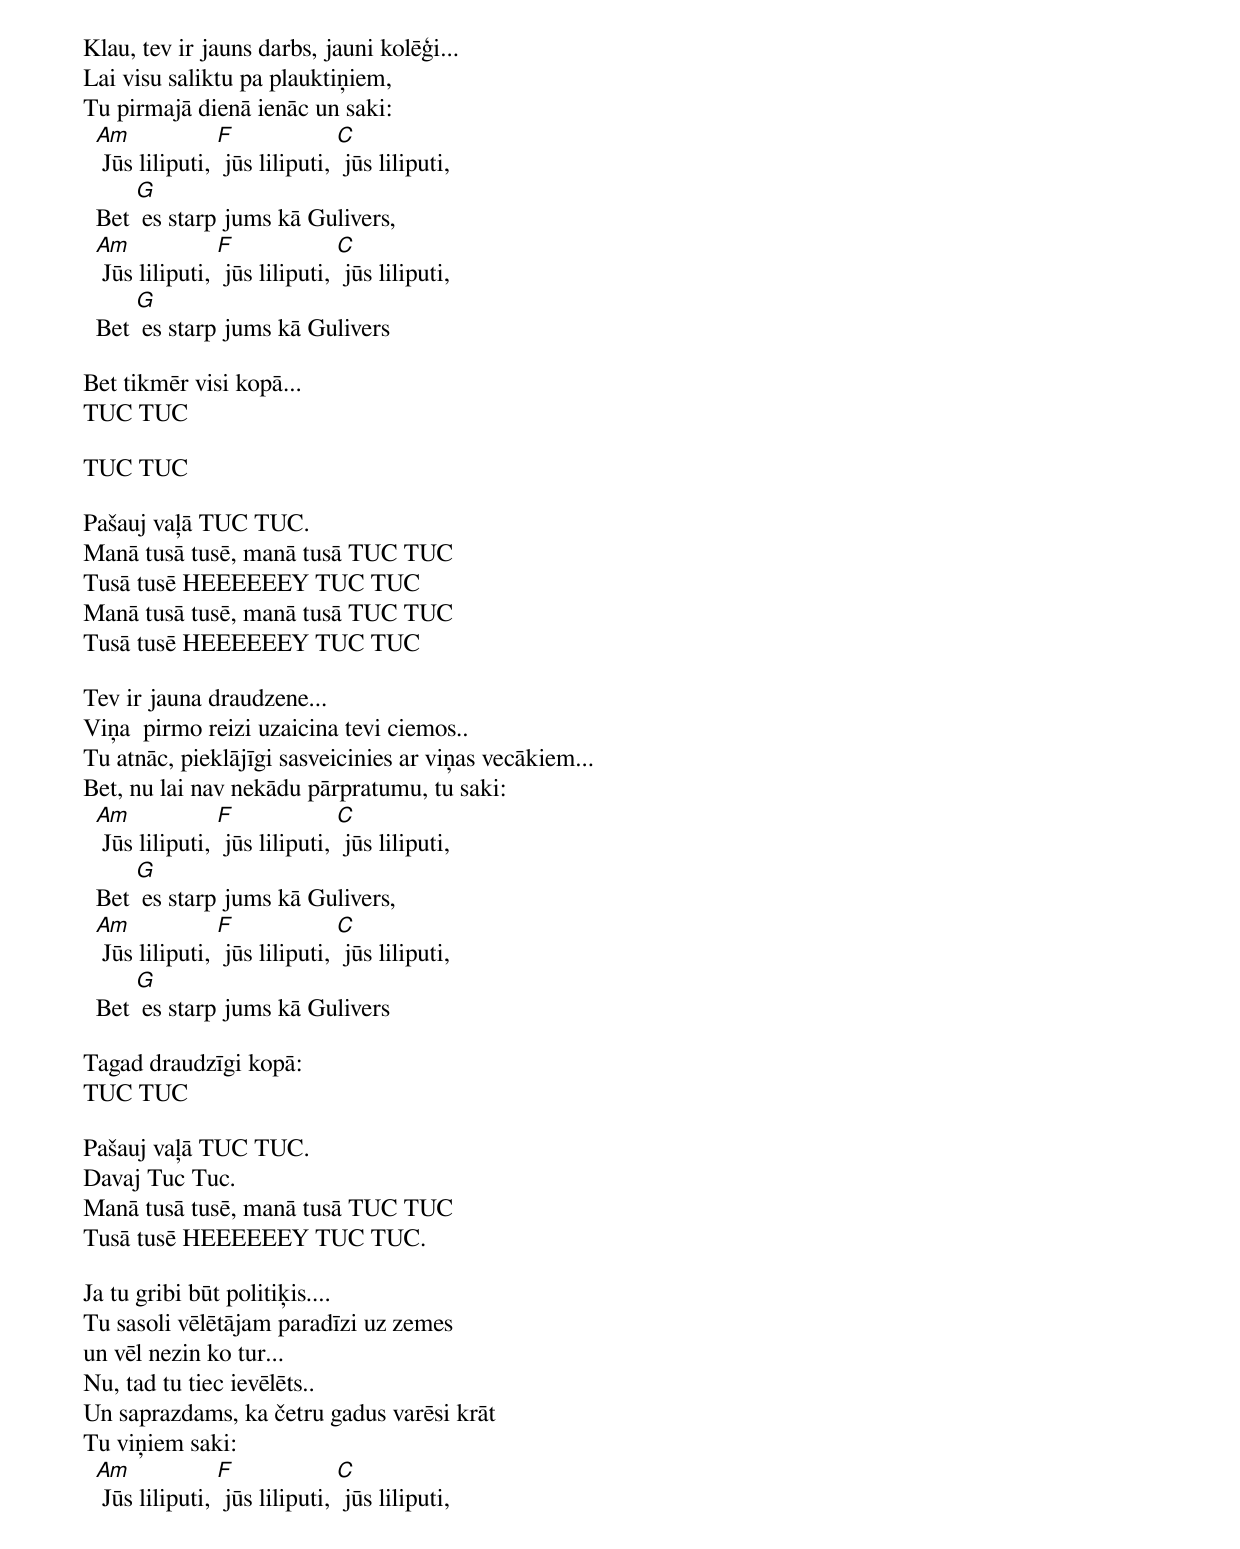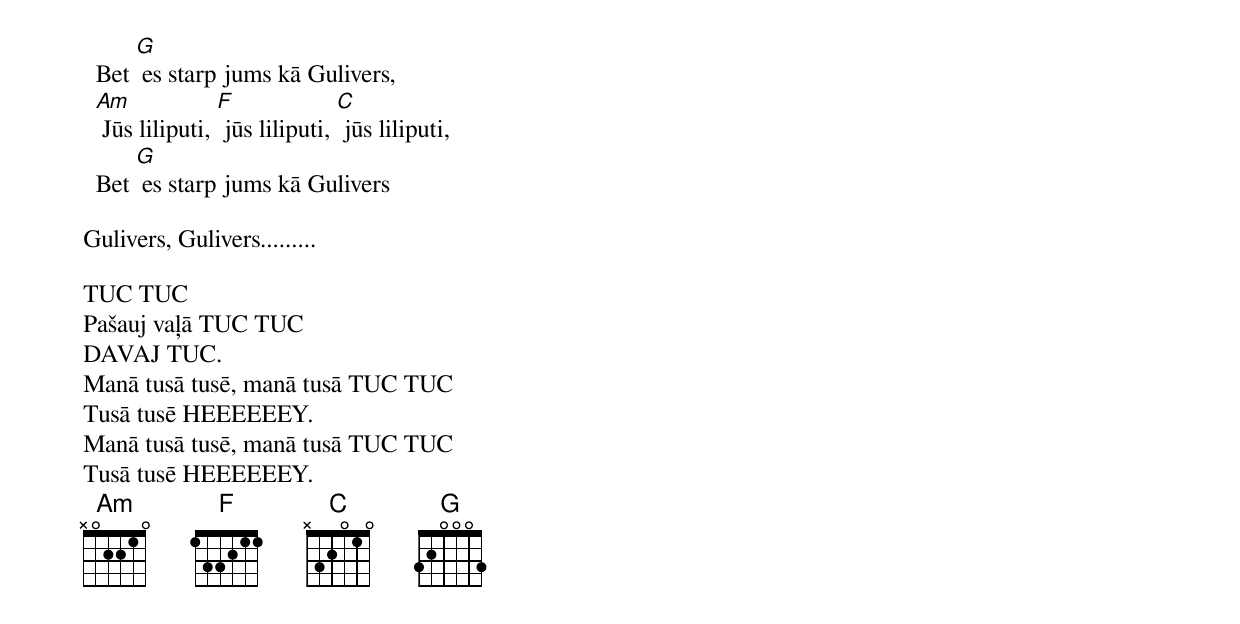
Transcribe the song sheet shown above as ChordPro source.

Klau, tev ir jauns darbs, jauni kolēģi...
Lai visu saliktu pa plauktiņiem,
Tu pirmajā dienā ienāc un saki:
  [Am] Jūs liliputi, [F] jūs liliputi, [C] jūs liliputi,
  Bet [G] es starp jums kā Gulivers,
  [Am] Jūs liliputi, [F] jūs liliputi, [C] jūs liliputi,
  Bet [G] es starp jums kā Gulivers

Bet tikmēr visi kopā...
TUC TUC

TUC TUC

Pašauj vaļā TUC TUC.
Manā tusā tusē, manā tusā TUC TUC
Tusā tusē HEEEEEEY TUC TUC
Manā tusā tusē, manā tusā TUC TUC
Tusā tusē HEEEEEEY TUC TUC

Tev ir jauna draudzene...
Viņa  pirmo reizi uzaicina tevi ciemos..
Tu atnāc, pieklājīgi sasveicinies ar viņas vecākiem...
Bet, nu lai nav nekādu pārpratumu, tu saki:
  [Am] Jūs liliputi, [F] jūs liliputi, [C] jūs liliputi,
  Bet [G] es starp jums kā Gulivers,
  [Am] Jūs liliputi, [F] jūs liliputi, [C] jūs liliputi,
  Bet [G] es starp jums kā Gulivers

Tagad draudzīgi kopā:
TUC TUC

Pašauj vaļā TUC TUC.
Davaj Tuc Tuc.
Manā tusā tusē, manā tusā TUC TUC
Tusā tusē HEEEEEEY TUC TUC.

Ja tu gribi būt politiķis....
Tu sasoli vēlētājam paradīzi uz zemes
un vēl nezin ko tur...
Nu, tad tu tiec ievēlēts..
Un saprazdams, ka četru gadus varēsi krāt
Tu viņiem saki:
  [Am] Jūs liliputi, [F] jūs liliputi, [C] jūs liliputi,
  Bet [G] es starp jums kā Gulivers,
  [Am] Jūs liliputi, [F] jūs liliputi, [C] jūs liliputi,
  Bet [G] es starp jums kā Gulivers

Gulivers, Gulivers.........

TUC TUC
Pašauj vaļā TUC TUC
DAVAJ TUC.
Manā tusā tusē, manā tusā TUC TUC
Tusā tusē HEEEEEEY.
Manā tusā tusē, manā tusā TUC TUC
Tusā tusē HEEEEEEY.
